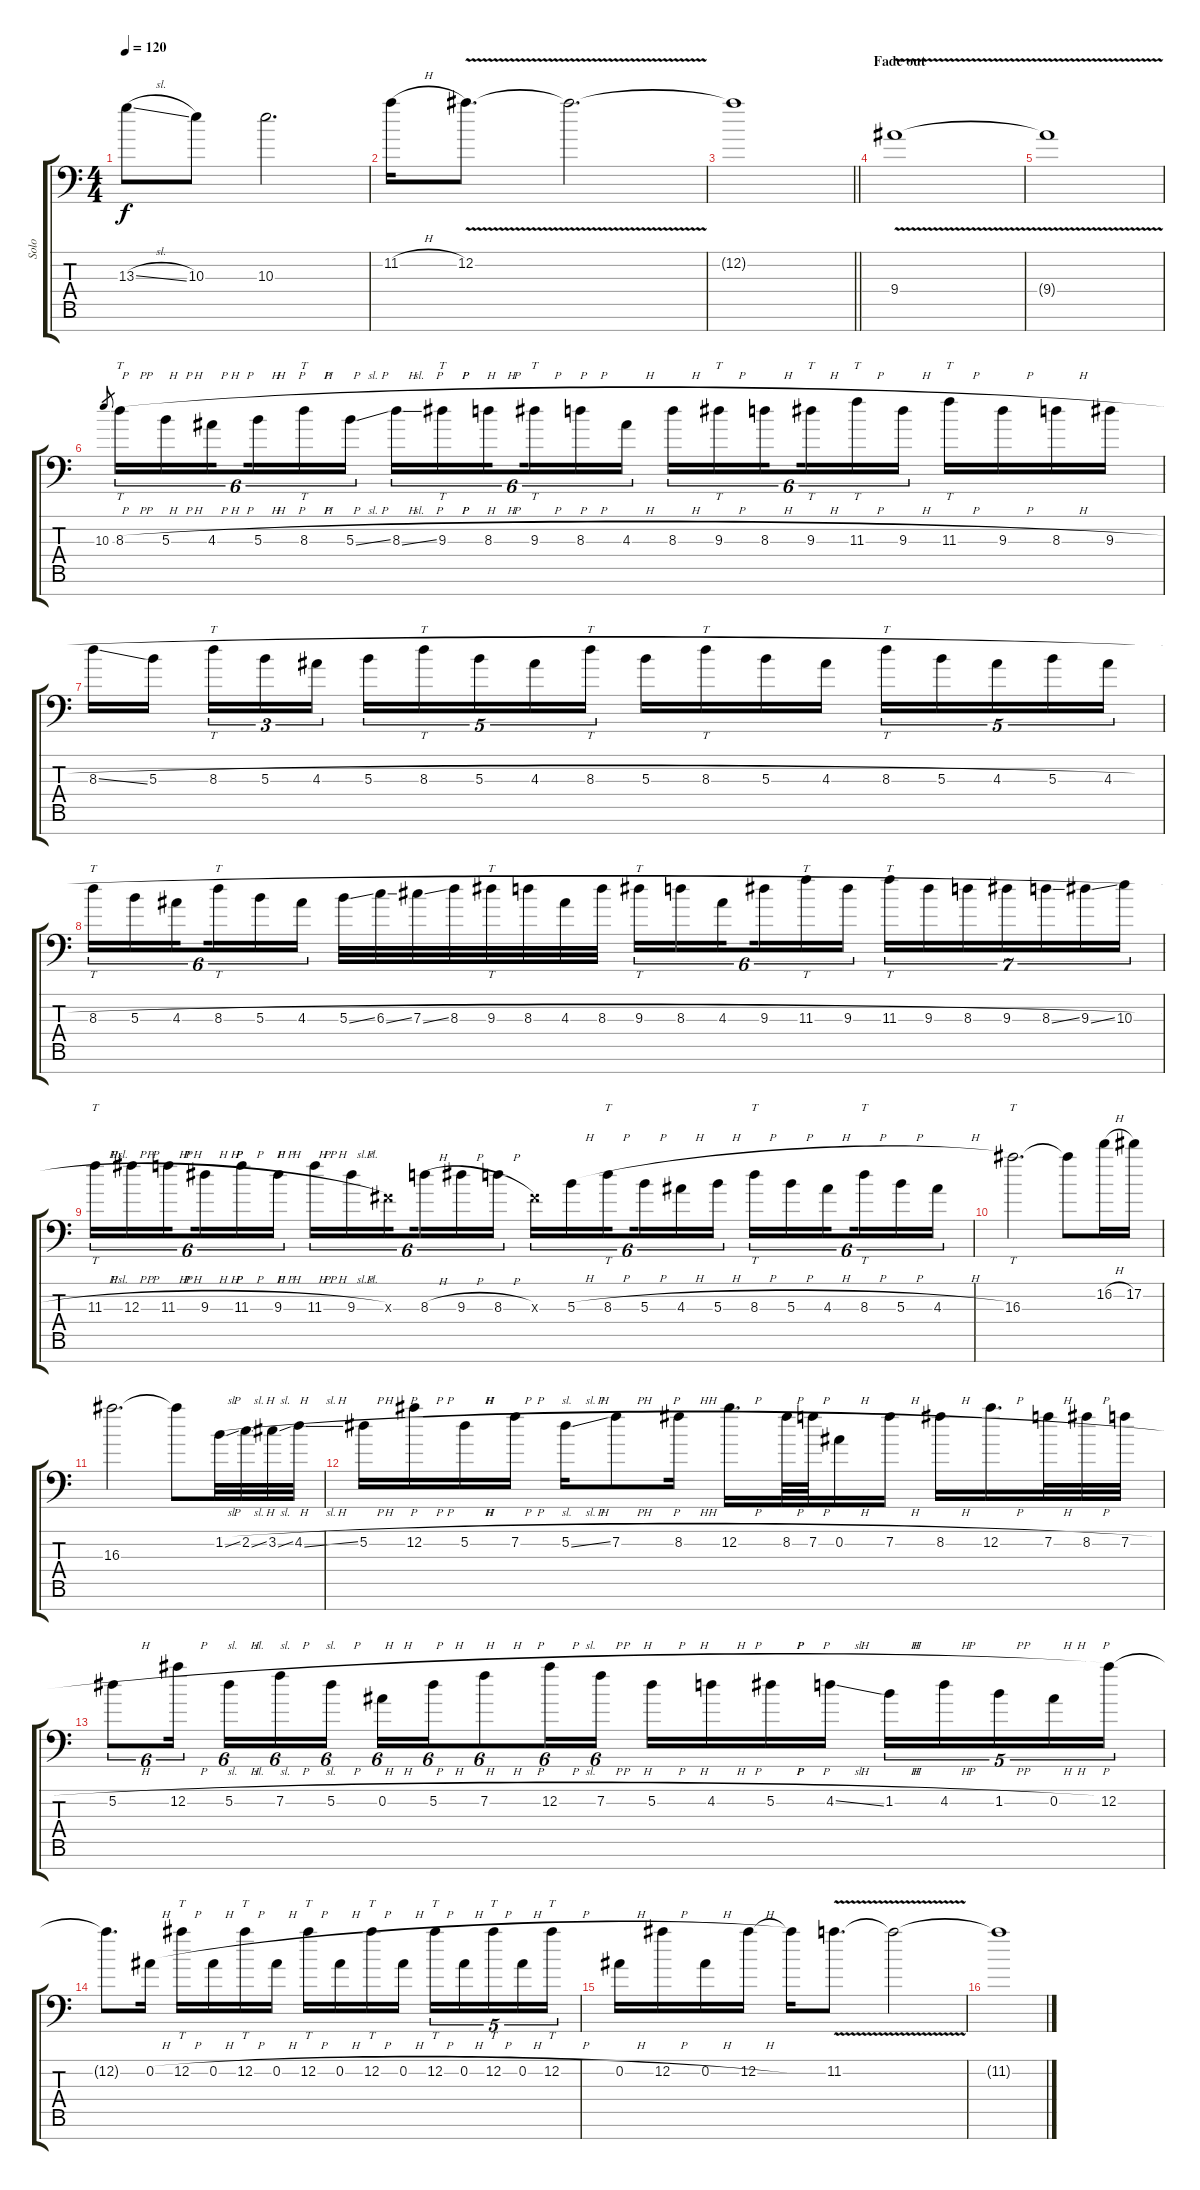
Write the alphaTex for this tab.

\track ("Solo" "Solo") {instrument distortionguitar}
\staff {score tabs}
\tuning (Eb4 Bb3 Gb3 Db3 Ab2 Eb2 Bb1) {hide}
\ts (4 4)
\tempo 120
\clef f4
\ks c
13.3{sl}.8{dy f} 10.3.8 10.3.2{d} |
11.2{h}.16 12.2{v}.8{d} 12.2{t}.2{d} |
\barLineRight lightlight
12.2{t}.1 |
\section ("" "Fade out")
9.4{v}.1 |
9.4{t}.1 |
10.3.8{gr} 8.3{h}.16{tt tu (6 4)} 5.3{h}.16{tu (6 4)} 4.3{h}.16{tu (6 4) beam splitsecondary} 5.3{h}.16{tu (6 4)} 8.3{h}.16{tt tu (6 4)} 5.3{sl}.16{tu (6 4)} 8.3{sl}.16{tu (6 4)} 9.3{h}.16{tt tu (6 4)} 8.3{h}.16{tu (6 4) beam splitsecondary} 9.3{h}.16{tt tu (6 4)} 8.3{h}.16{tu (6 4)} 4.3{h}.16{tu (6 4)} 8.3{h}.16{tu (6 4)} 9.3{h}.16{tt tu (6 4)} 8.3{h}.16{tu (6 4) beam splitsecondary} 9.3{h}.16{tt tu (6 4)} 11.3{h}.16{tt tu (6 4)} 9.3{h}.16{tu (6 4)} 11.3{h}.16{tt} 9.3{h}.16 8.3{h}.16 9.3{h}.16 |
8.3{sl}.16 5.3{h}.16{beam splitsecondary} 8.3{h}.16{tt tu (3 2)} 5.3{h}.16{tu (3 2)} 4.3{h}.16{tu (3 2)} 5.3{h}.16{tu (5 4)} 8.3{h}.16{tt tu (5 4)} 5.3{h}.16{tu (5 4)} 4.3{h}.16{tu (5 4)} 8.3{h}.16{tt tu (5 4)} 5.3{h}.16 8.3{h}.16{tt} 5.3{h}.16 4.3{h}.16 8.3{h}.16{tt tu (5 4)} 5.3{h}.16{tu (5 4)} 4.3{h}.16{tu (5 4)} 5.3{h}.16{tu (5 4)} 4.3{h}.16{tu (5 4)} |
8.3{h}.16{tt tu (6 4)} 5.3{h}.16{tu (6 4)} 4.3{h}.16{tu (6 4) beam splitsecondary} 8.3{h}.16{tt tu (6 4)} 5.3{h}.16{tu (6 4)} 4.3{h}.16{tu (6 4)} 5.3{sl}.32 6.3{sl}.32 7.3{sl}.32 8.3{h}.32 9.3{h}.32{tt} 8.3{h}.32 4.3{h}.32 8.3{h}.32 9.3{h}.16{tt tu (6 4)} 8.3{h}.16{tu (6 4)} 4.3{h}.16{tu (6 4) beam splitsecondary} 9.3{h}.16{tu (6 4)} 11.3{h}.16{tt tu (6 4)} 9.3{h}.16{tu (6 4)} 11.3{h}.16{tt tu (7 4)} 9.3{h}.16{tu (7 4)} 8.3{h}.16{tu (7 4)} 9.3{h}.16{tu (7 4)} 8.3{sl}.16{tu (7 4)} 9.3{sl}.16{tu (7 4)} 10.3{h}.16{tu (7 4)} |
11.3{h}.16{tt tu (6 4)} 12.3{h}.16{tu (6 4)} 11.3{h}.16{tu (6 4) beam splitsecondary} 9.3{h}.16{tu (6 4)} 11.3{h}.16{tu (6 4)} 9.3{h}.16{tu (6 4)} 11.3{h}.16{tu (6 4)} 9.3{h}.16{tu (6 4)} 0.3{x}.16{tu (6 4) beam splitsecondary} 8.3{h}.16{tu (6 4)} 9.3{h}.16{tu (6 4)} 8.3{h}.16{tu (6 4)} 0.3{x}.16{tu (6 4)} 5.3{h}.16{tu (6 4)} 8.3{h}.16{tt tu (6 4) beam splitsecondary} 5.3{h}.16{tu (6 4)} 4.3{h}.16{tu (6 4)} 5.3{h}.16{tu (6 4)} 8.3{h}.16{tt tu (6 4)} 5.3{h}.16{tu (6 4)} 4.3{h}.16{tu (6 4) beam splitsecondary} 8.3{h}.16{tt tu (6 4)} 5.3{h}.16{tu (6 4)} 4.3{h}.16{tu (6 4)} |
16.3.2{tt d} 16.3{t}.8 16.2{h}.16 17.2.16 |
16.3.2{d} 16.3{t}.8 1.2{sl}.32 2.2{sl}.32 3.2{sl}.32 4.2{sl}.32 |
5.2{h}.16 12.2{h}.16 5.2{h}.16 7.2{h}.16 5.2{sl}.16 7.2{h}.8 8.2{h}.16 12.2{h}.16{d} 8.2{h}.64 7.2{h}.64 0.2{h}.16 7.2{h}.16 8.2{h}.16 12.2{h}.16{d} 7.2{h}.32 8.2{h}.32 7.2{h}.32 |
5.2{h}.8{tu (6 4)} 12.2{h}.16{tu (6 4) beam splitsecondary} 5.2{h}.16{tu (6 4)} 7.2{h}.16{tu (6 4)} 5.2{h}.16{tu (6 4)} 0.2{h}.16{tu (6 4)} 5.2{h}.16{tu (6 4)} 7.2{h}.8{tu (6 4)} 12.2{h}.16{tu (6 4)} 7.2{h}.16{tu (6 4)} 5.2{h}.16 4.2{h}.16 5.2{h}.16 4.2{sl}.16 1.2{h}.16{tu (5 4)} 4.2{h}.16{tu (5 4)} 1.2{h}.16{tu (5 4)} 0.2{h}.16{tu (5 4)} 12.2.16{tu (5 4)} |
12.2{t}.8{d} 0.2{h}.16 12.2{h}.16{tt} 0.2{h}.16 12.2{h}.16{tt} 0.2{h}.16 12.2{h}.16{tt} 0.2{h}.16 12.2{h}.16{tt} 0.2{h}.16 12.2{h}.16{tt tu (5 4)} 0.2{h}.16{tu (5 4)} 12.2{h}.16{tt tu (5 4)} 0.2{h}.16{tu (5 4)} 12.2{h}.16{tt tu (5 4)} |
0.2{h}.16 12.2{h}.16 0.2{h}.16 12.2{h}.16 12.2{t}.16 11.2{v}.8{d} 11.2{t}.2 |
11.2{t}.1
